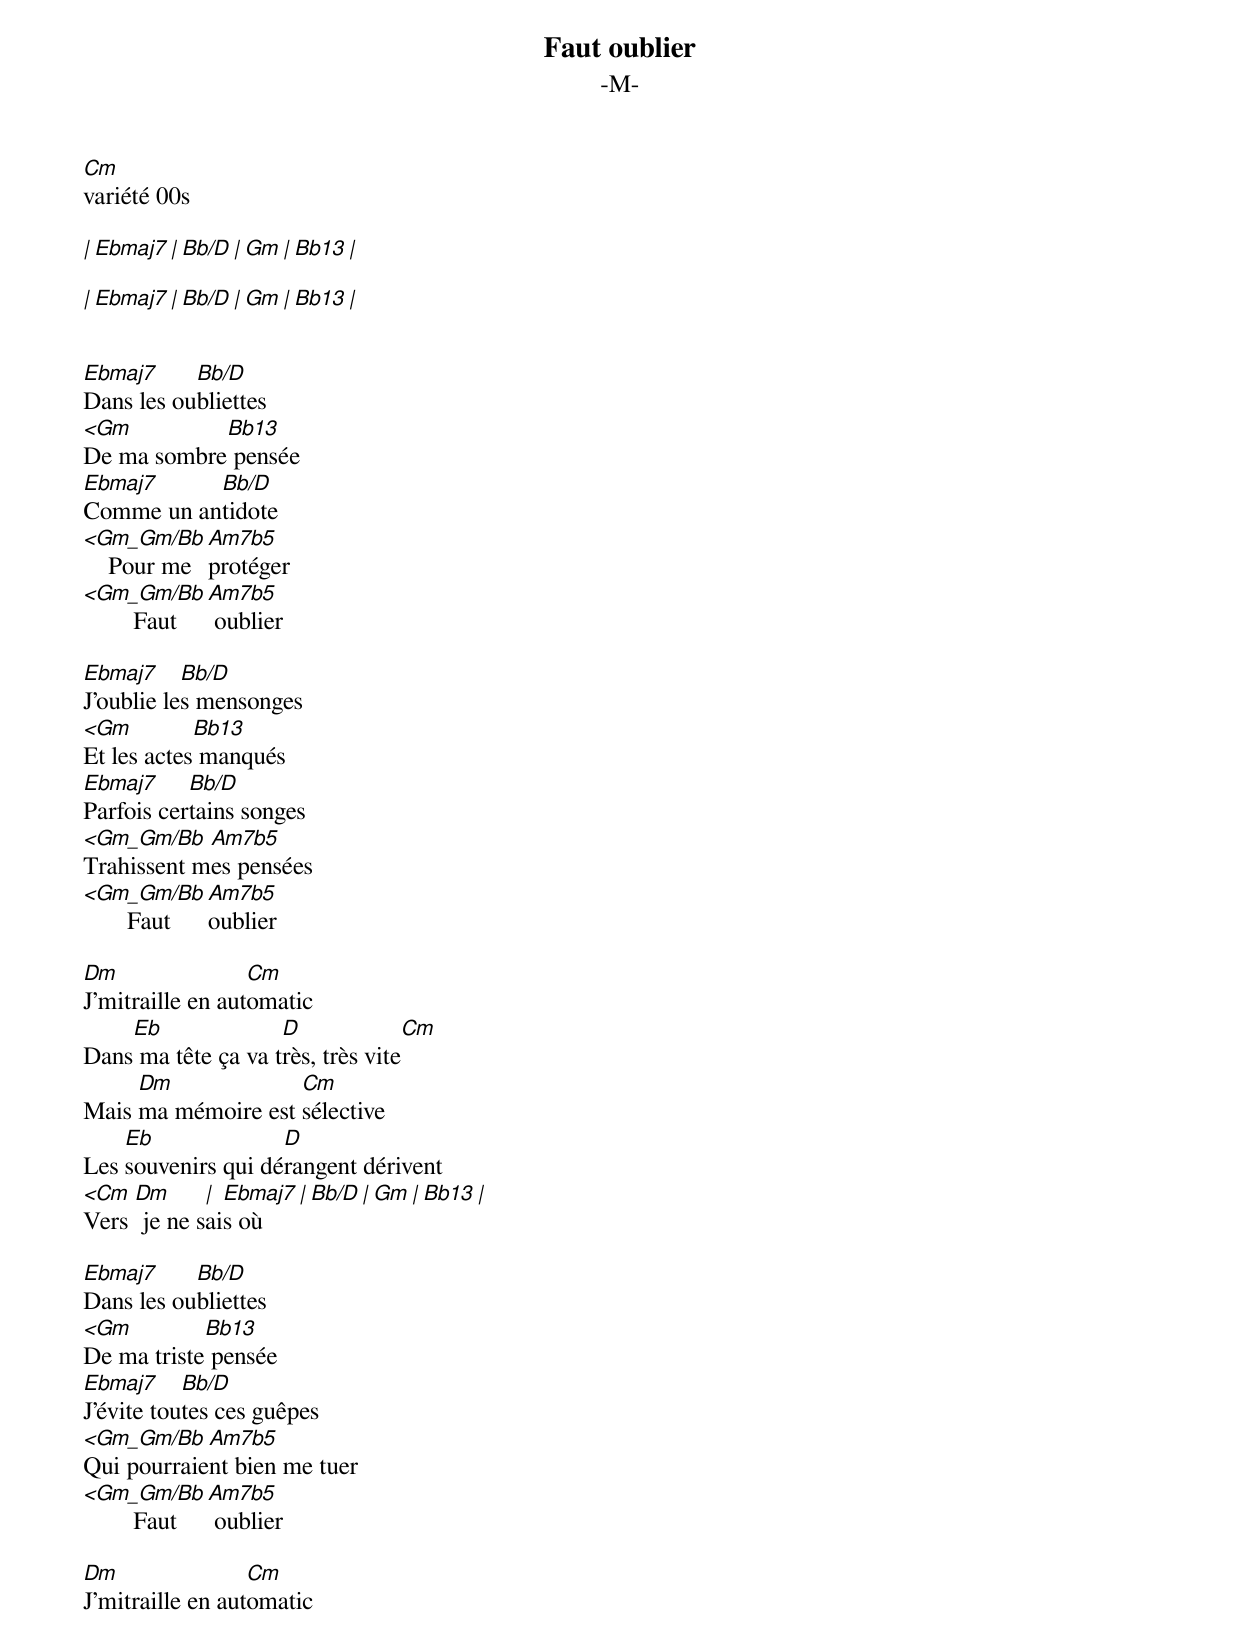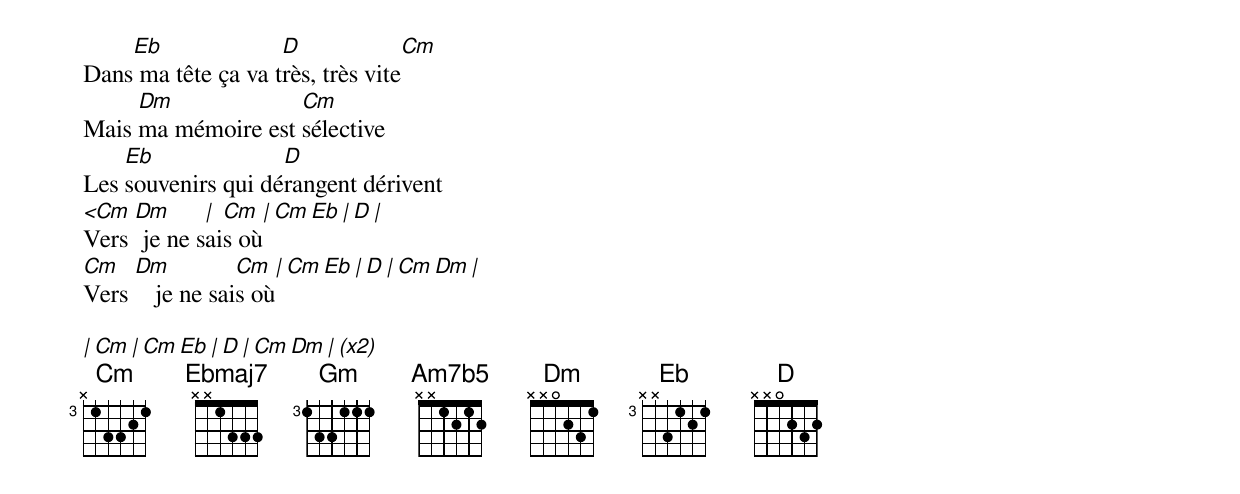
Faut oublier
-M-
Cm
variété 00s

| Ebmaj7   |  Bb/D    | Gm     | Bb13   |

| Ebmaj7   |  Bb/D    | Gm     | Bb13   |


Ebmaj7     Bb/D
Dans les oubliettes
<Gm         Bb13
De ma sombre pensée
Ebmaj7     Bb/D
Comme un antidote
<Gm_Gm/Bb   Am7b5
    Pour me protéger
<Gm_Gm/Bb   Am7b5
        Faut oublier

Ebmaj7     Bb/D
J'oublie les mensonges
<Gm         Bb13
Et les actes manqués
Ebmaj7     Bb/D
Parfois certains songes
<Gm_Gm/Bb   Am7b5
Trahissent mes pensées
<Gm_Gm/Bb   Am7b5
       Faut oublier

Dm                Cm
J'mitraille en automatic
    Eb              D             Cm
Dans ma tête ça va très, très vite
     Dm             Cm
Mais ma mémoire est sélective
    Eb              D
Les souvenirs qui dérangent dérivent
<Cm  Dm      | Ebmaj7   |  Bb/D    | Gm     | Bb13   |
Vers  je ne sais où

Ebmaj7     Bb/D
Dans les oubliettes
<Gm         Bb13
De ma triste pensée
Ebmaj7     Bb/D
J'évite toutes ces guêpes
<Gm_Gm/Bb   Am7b5
Qui pourraient bien me tuer
<Gm_Gm/Bb   Am7b5
        Faut oublier

Dm                Cm
J'mitraille en automatic
    Eb              D             Cm
Dans ma tête ça va très, très vite
     Dm             Cm
Mais ma mémoire est sélective
    Eb              D
Les souvenirs qui dérangent dérivent
<Cm  Dm      | Cm    | Cm   Eb  | D     |
Vers  je ne sais où
Cm   Dm          Cm    | Cm   Eb  | D     | Cm   Dm |
Vers    je ne sais où

| Cm     | Cm   Eb | D      | Cm   Dm | (x2)
